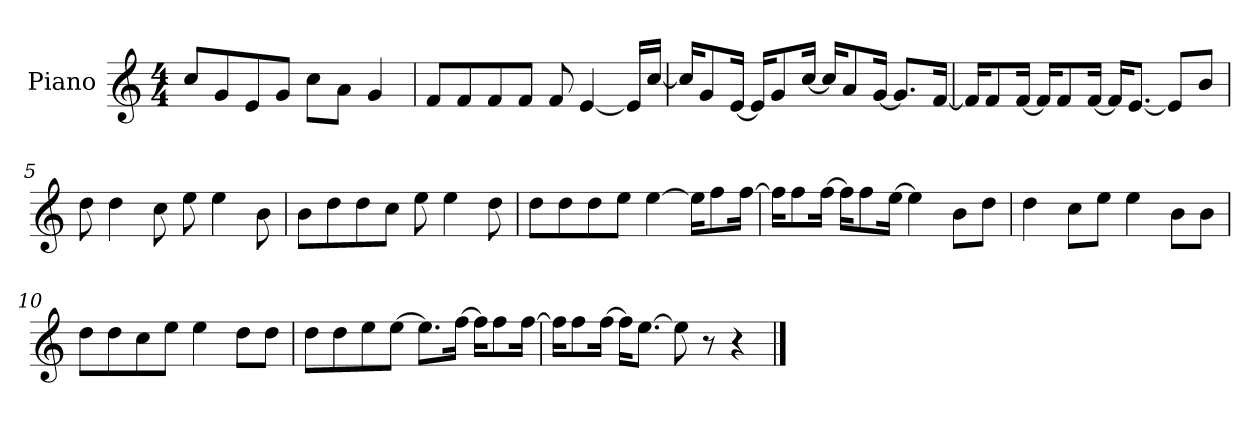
**kern
*part1
*staff1
*I"Piano
*I'P-no
*clefG2
*k[]
*M4/4
*MM90
=1
8cc/L
8g/
8e/
8g/J
8cc\L
8a\J
4g/
=2
8f/L
8f/
8f/
8f/J
8f/
[4e/
16e/LL]
[16cc/JJ
=3
16cc/KL]
8g/
[16e/Jk
16e/KL]
8g/
[16cc/Jk
16cc/KL]
8a/
[16g/Jk
8.g/L]
[16f/Jk
=4
16f/KL]
8f/
[16f/Jk
16f/KL]
8f/
[16f/Jk
16f/KL]
[8.e/J
8e/L]
8b/J
!!LO:LB:g=z
=5
8dd\
4dd\
8cc\
8ee\
4ee\
8b\
=6
8b\L
8dd\
8dd\
8cc\J
8ee\
4ee\
8dd\
=7
8dd\L
8dd\
8dd\
8ee\J
[4ee\
16ee\KL]
8ff\
[16ff\Jk
=8
16ff\KL]
8ff\
[16ff\Jk
16ff\KL]
8ff\
[16ee\Jk
4ee\]
8b\L
8dd\J
=9
4dd\
8cc\L
8ee\J
4ee\
8b\L
8b\J
=10
8dd\L
8dd\
8cc\
8ee\J
4ee\
8dd\L
8dd\J
!!LO:LB:g=z
=11
8dd\L
8dd\
8ee\
[8ee\J
8.ee\L]
[16ff\Jk
16ff\KL]
8ff\
[16ff\Jk
=12
16ff\KL]
8ff\
[16ff\Jk
16ff\KL]
[8.ee\J
8ee\]
8r
4r
==
*-
